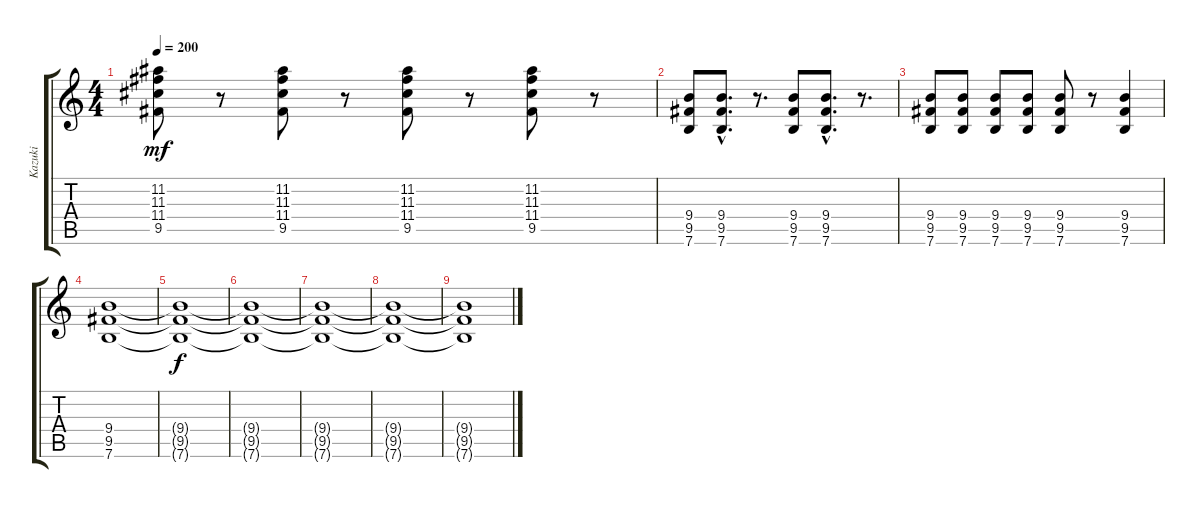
\track ("Kazuki" "Kazuki") {instrument distortionguitar}
\staff {score tabs}
\tuning (E4 B3 G3 D3 A2 E2) {hide}
\ts (4 4)
\tempo 200
\clef g2
\ks c
(11.2 11.3 11.4 9.5).8{dy mf} r.8 (11.2 11.3 11.4 9.5).8 r.8 (11.2 11.3 11.4 9.5).8 r.8 (11.2 11.3 11.4 9.5).8 r.8 |
(9.4 9.5 7.6).8 (9.4{hac} 9.5{hac} 7.6{hac}).8{d} r.8{d} (9.4 9.5 7.6).8 (9.4{hac} 9.5{hac} 7.6{hac}).8{d} r.8{d} |
(9.4 9.5 7.6).8 (9.4 9.5 7.6).8 (9.4 9.5 7.6).8 (9.4 9.5 7.6).8 (9.4 9.5 7.6).8 r.8 (9.4 9.5 7.6).4 |
(9.4 9.5 7.6).1 |
(9.4{t} 9.5{t} 7.6{t}).1{dy f} |
(9.4{t} 9.5{t} 7.6{t}).1 |
(9.4{t} 9.5{t} 7.6{t}).1 |
(9.4{t} 9.5{t} 7.6{t}).1 |
(9.4{t} 9.5{t} 7.6{t}).1
